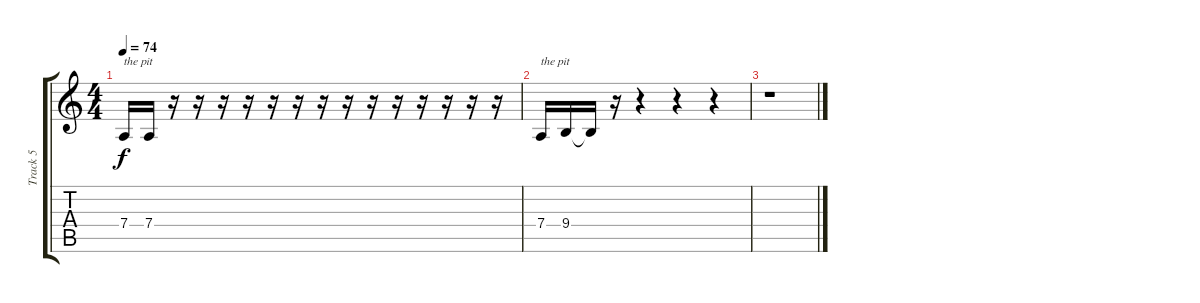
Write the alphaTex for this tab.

\track ("Track 5" "Track 5") {instrument sopranosax}
\staff {score tabs}
\tuning (E4 B3 G3 D3 A2 E2) {hide}
\ts (4 4)
\tempo 74
\clef g2
\ks c
7.4.16{txt "the pit" dy f} 7.4.16 r.16 r.16 r.16 r.16 r.16 r.16 r.16 r.16 r.16 r.16 r.16 r.16 r.16 r.16 |
7.4.16{txt "the pit"} 9.4.16 9.4{t}.16 r.16 r.4 r.4 r.4 |
r.1
